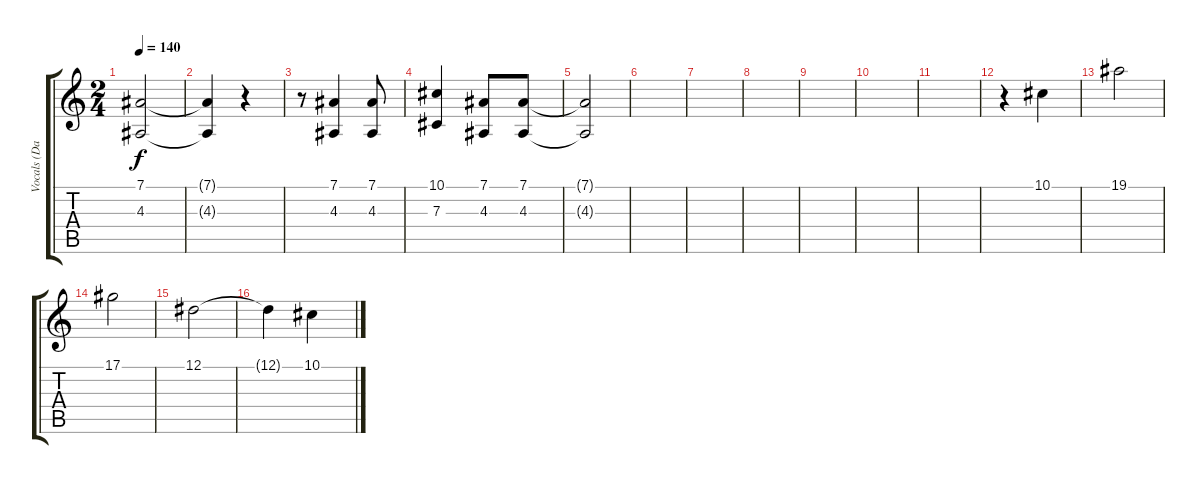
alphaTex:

\track ("Vocals (Dallas Green)" "Vocals (Da") {instrument flute}
\staff {score tabs}
\tuning (Eb4 Bb3 Gb3 Db3 Ab2 Eb2) {hide}
\ts (2 4)
\tempo 140
\clef g2
\ks c
(7.1 4.3).2{dy f} |
(7.1{t} 4.3{t}).4 r.4 |
r.8 (7.1 4.3).4 (7.1 4.3).8 |
(10.1 7.3).4 (7.1 4.3).8 (7.1 4.3).8 |
(7.1{t} 4.3{t}).2 |
|
|
|
|
|
|
r.4 10.1.4 |
19.1.2 |
17.1.2 |
12.1.2 |
12.1{t}.4 10.1.4
